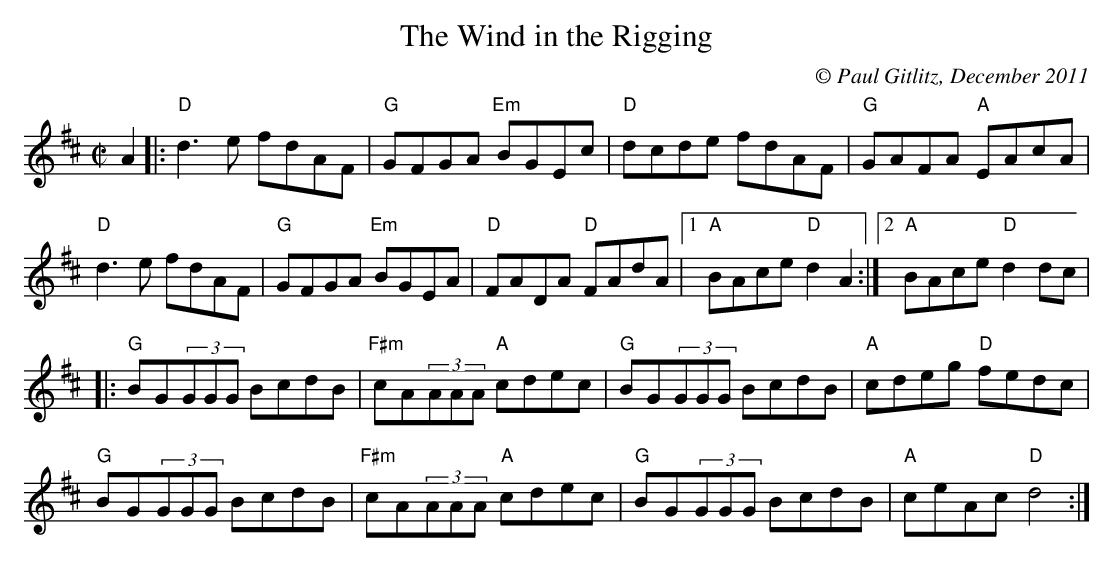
X:1
T:Wind in the Rigging, The
M:C|
L:1/8
C:© Paul Gitlitz, December 2011
K:D
A2|:"D"d3e fdAF|"G"GFGA "Em"BGEc|"D"dcde fdAF| "G"GAFA "A"EAcA|!
"D"d3e fdAF|"G"GFGA "Em"BGEA|"D"FADA "D"FAdA|1"A"BAce "D"d2A2:|2"A"BAce "D"d2dc|!
|:"G"BG(3GGG BcdB|"F#m"cA(3AAA "A"cdec|"G"BG(3GGG BcdB|"A"cdeg "D"fedc|!
"G"BG(3GGG BcdB|"F#m"cA(3AAA "A"cdec|"G"BG(3GGG BcdB|"A"ceAc "D"d4:|
